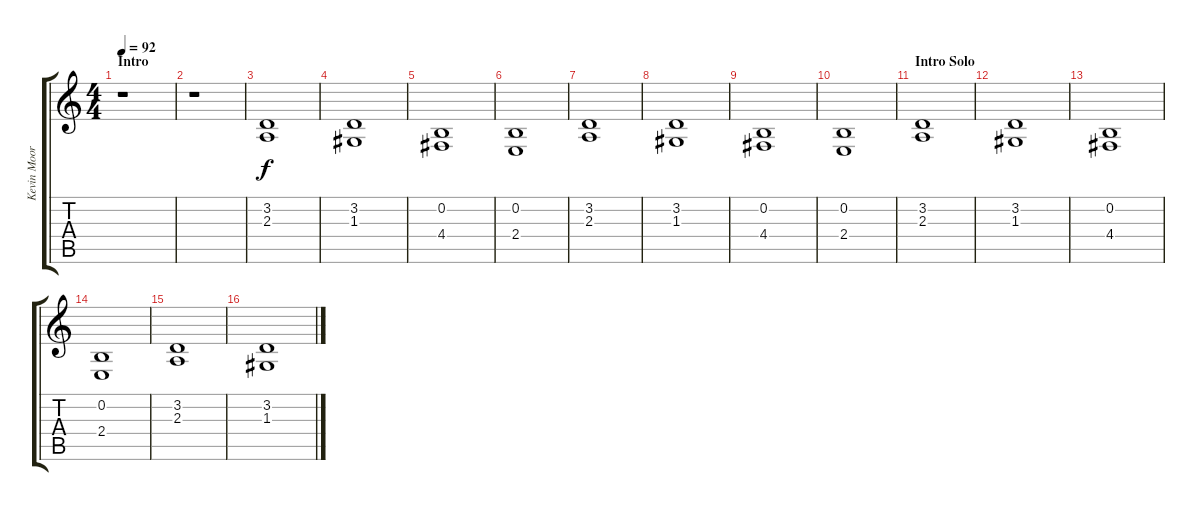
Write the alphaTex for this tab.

\track ("Kevin Moore" "Kevin Moor") {instrument acousticgrandpiano}
\staff {score tabs}
\tuning (E4 B3 G3 D3 A2 E2) {hide}
\ts (4 4)
\section ("" "Intro")
\tempo 92
\clef g2
\ks c
r.1{dy f instrument acousticgrandpiano} |
r.1 |
(3.2 2.3).1{instrument electricguitarjazz} |
(3.2 1.3).1 |
(0.2 4.4).1 |
(0.2 2.4).1 |
(3.2 2.3).1 |
(3.2 1.3).1 |
(0.2 4.4).1 |
(0.2 2.4).1 |
\section ("" "Intro Solo")
(3.2 2.3).1 |
(3.2 1.3).1 |
(0.2 4.4).1 |
(0.2 2.4).1 |
(3.2 2.3).1 |
(3.2 1.3).1
